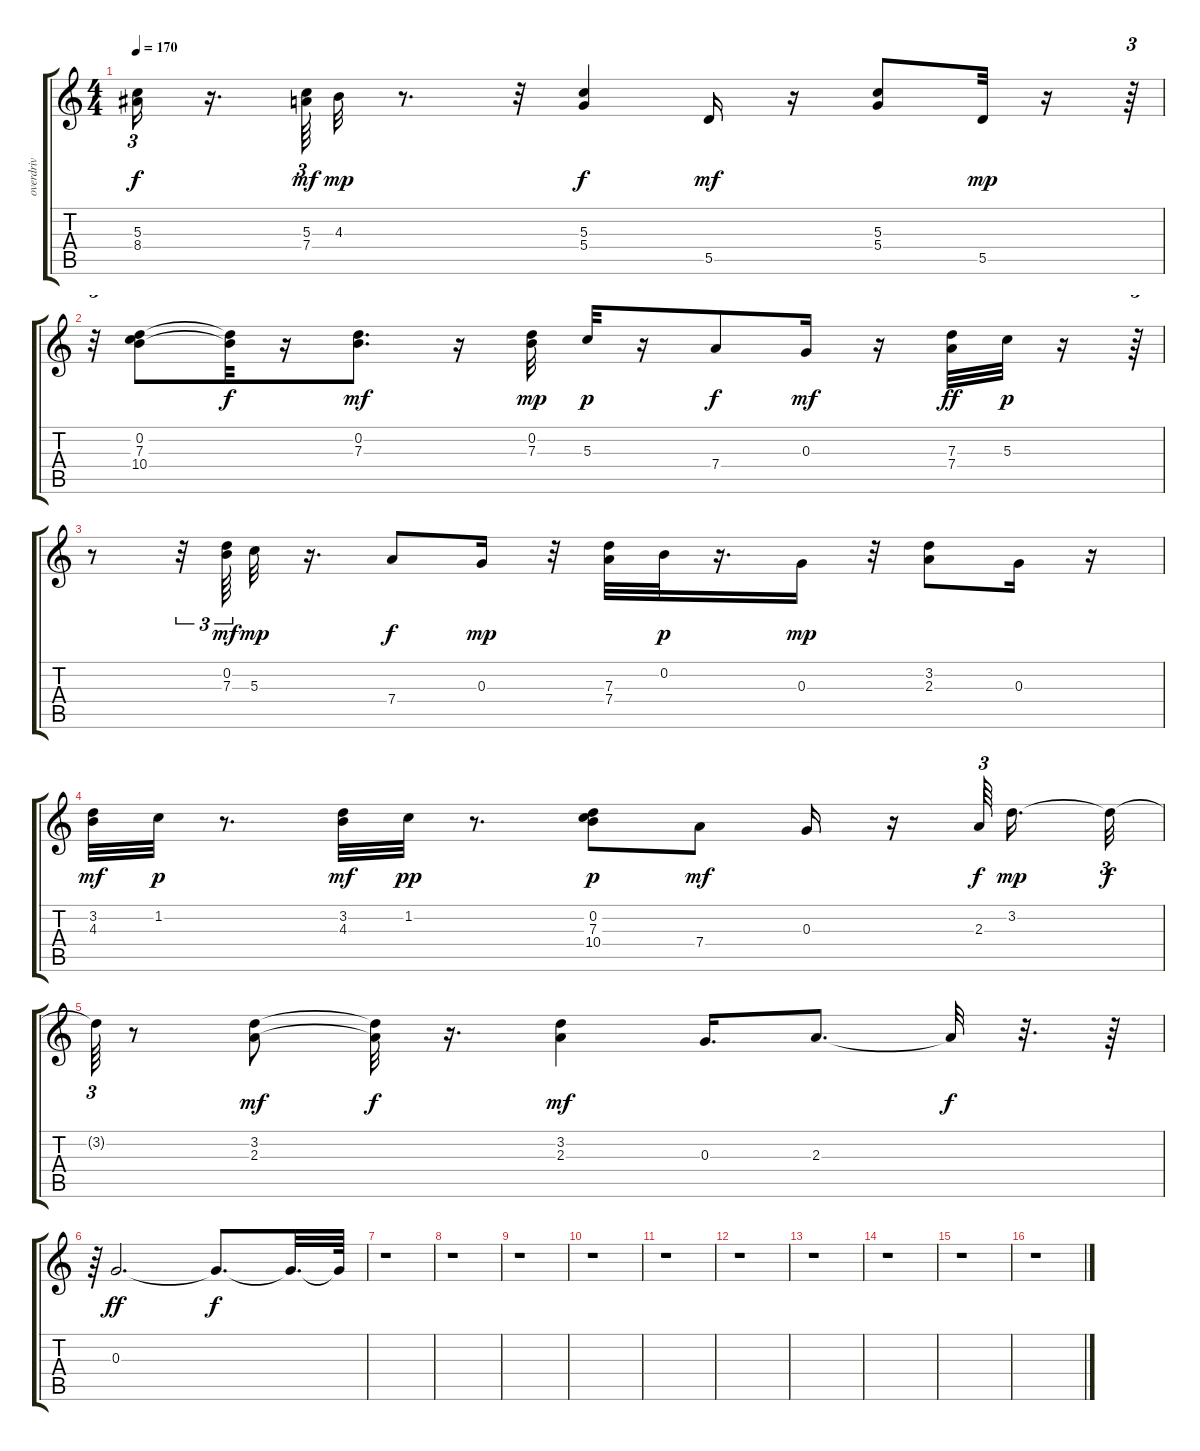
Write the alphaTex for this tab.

\track ("overdriv" "overdriv") {instrument overdrivenguitar}
\staff {score tabs}
\tuning (E4 B3 G3 D3 A2 E2) {hide}
\ts (4 4)
\tempo 170
\clef g2
\ks c
(5.3{t} 8.4{t}).16{tu (3 2) dy f} r.16{d} (5.3 7.4).64{tu (3 2) dy mf} 4.3.32{dy mp} r.8{d} r.32 (5.3 5.4).4{dy f} 5.5.16{dy mf} r.16 (5.3 5.4).8 5.5.32{dy mp} r.16 r.64{tu (3 2)} |
r.32{tu (3 2)} (0.2 7.3 10.4).8 (0.2{t} 7.3{t}).32{dy f} r.16 (0.2 7.3).8{d dy mf} r.16 (0.2 7.3).32{dy mp} 5.3.32{dy p} r.16 7.4.8{dy f} 0.3.16{dy mf} r.16 (7.3 7.4).32{dy ff} 5.3.32{dy p} r.16 r.64{tu (3 2)} |
r.8 r.32{tu (3 2)} (0.2 7.3).64{tu (3 2) dy mf} 5.3.32{dy mp} r.16{d} 7.4.8{dy f} 0.3.16{dy mp} r.32 (7.3 7.4).32 0.2.32{dy p} r.16{d} 0.3.16{dy mp} r.32 (3.2 2.3).8 0.3.16 r.16 |
(3.2 4.3).32{dy mf} 1.2.32{dy p} r.8{d} (3.2 4.3).32{dy mf} 1.2.32{dy pp} r.8{d} (0.2 7.3 10.4).8{dy p} 7.4.8{dy mf} 0.3.16 r.16 2.3.64{tu (3 2) dy f} 3.2.16{d dy mp} 3.2{t}.32{tu (3 2) dy f} |
3.2{t}.64{tu (3 2)} r.8 (3.2 2.3).8{dy mf} (3.2{t} 2.3{t}).32{dy f} r.16{d} (3.2 2.3).4{dy mf} 0.3.16{d} 2.3.8{d} 2.3{t}.32{dy f} r.32{d} r.64 |
r.64{tu (3 2)} 0.3.2{d dy ff} 0.3{t}.8{d dy f} 0.3{t}.32{d} 0.3{t}.64 |
r.1 |
r.1 |
r.1 |
r.1 |
r.1 |
r.1 |
r.1 |
r.1 |
r.1 |
r.1
